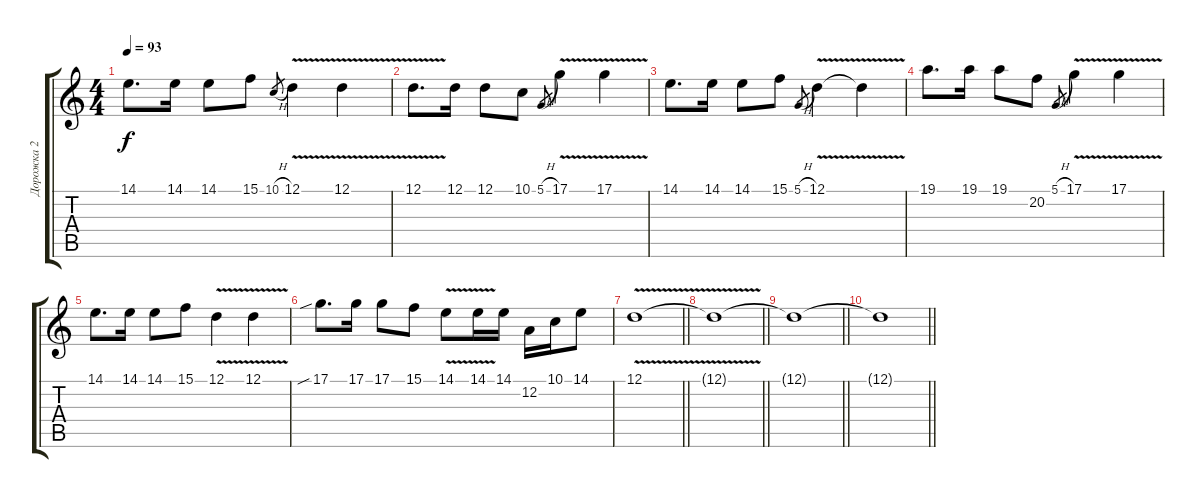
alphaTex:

\track ("Дорожка 2" "Дорожка 2") {instrument flute}
\staff {score tabs}
\tuning (D4 A3 F3 C3 G2 D2) {hide}
\ts (4 4)
\tempo 93
\clef g2
\ks c
14.1.8{d dy f} 14.1.16 14.1.8 15.1.8 10.1{h}.8{gr} 12.1{v}.4 12.1{v}.4 |
12.1{v}.8{d} 12.1.16 12.1.8 10.1.8 5.1{h}.8{gr} 17.1{v}.4 17.1{v}.4 |
14.1.8{d} 14.1.16 14.1.8 15.1.8 5.1{h}.8{gr} 12.1{v}.4 12.1{t}.4 |
19.1.8{d} 19.1.16 19.1.8 20.2.8 5.1{h}.8{gr} 17.1{v}.4 17.1{v}.4 |
14.1.8{d} 14.1.16 14.1.8 15.1.8 12.1{v}.4 12.1{v}.4 |
17.1{sib}.8{d} 17.1.16 17.1.8 15.1.8 14.1{v}.8 14.1{v}.16 14.1.16 12.2.16 10.1.16 14.1.8 |
\barLineRight lightlight
12.1{v}.1 |
\barLineRight lightlight
12.1{t}.1 |
\barLineRight lightlight
12.1{t}.1 |
\barLineRight lightlight
12.1{t}.1
